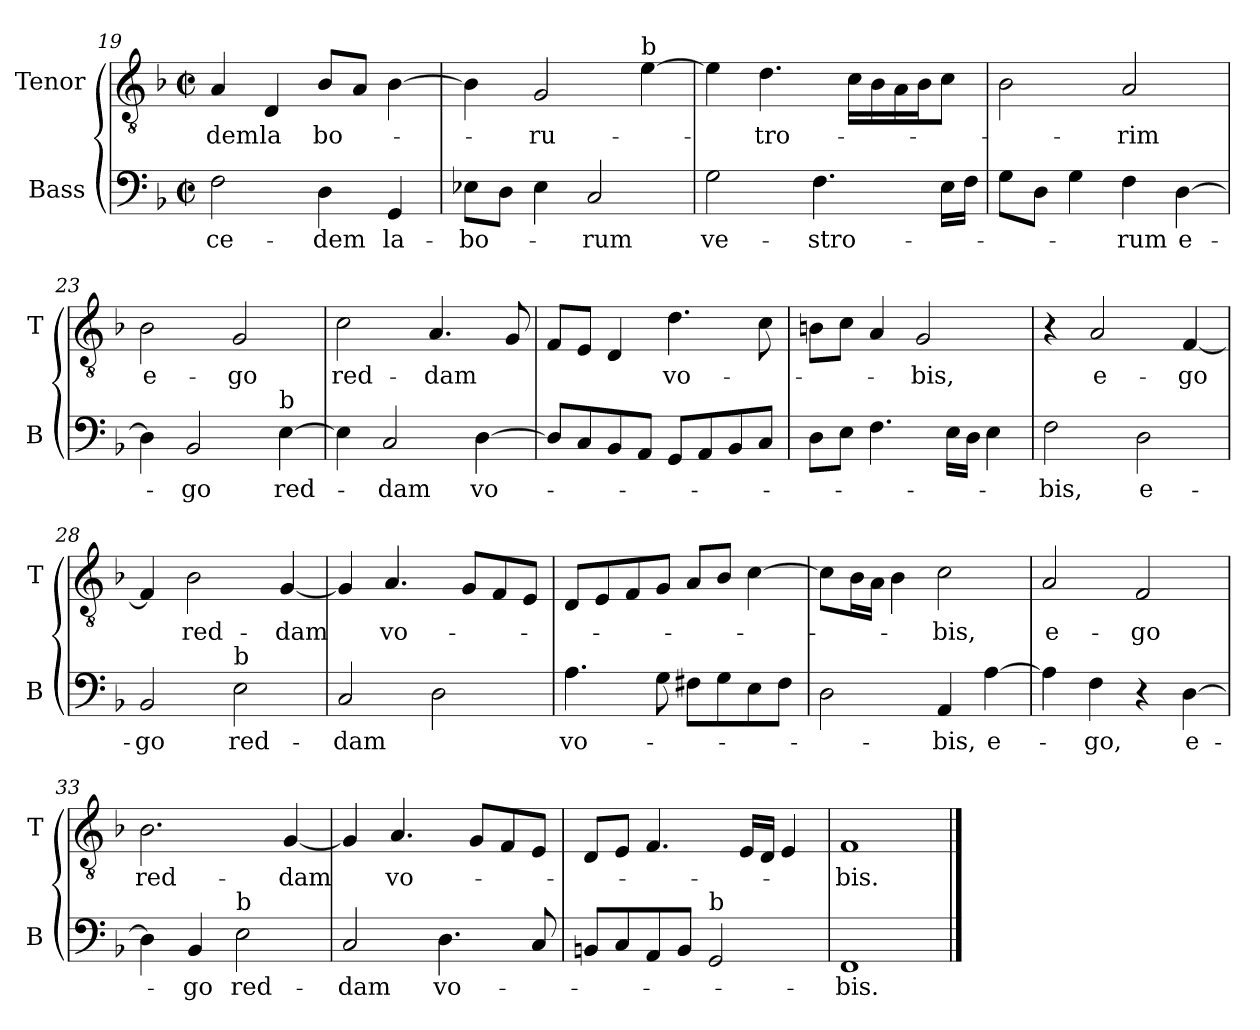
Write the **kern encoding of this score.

**kern	**text	**kern	**text
*part2	*part2	*part1	*part1
*staff2	*staff2	*staff1	*staff1
*I"Bass	*	*I"Tenor	*
*I'B	*	*I'T	*
*clefF4	*	*clefGv2	*
*k[b-]	*	*k[b-]	*
*F:	*	*F:	*
*M2/2	*	*M2/2	*
*met(c|)	*	*met(c|)	*
=19	=19	=19	=19
!	!LO:LY:b	!	!LO:LY:b
2F\	-ce-	4A/	-dem
!	!	!	!LO:LY:b
.	.	4D/	la
!	!LO:LY:b	!	!LO:LY:b
4D\	-dem	8B-/L	bo-
.	.	8A/J	.
!	!LO:LY:b	!	!
4GG/	la-	[4B-\	.
=20	=20	=20	=20
!	!LO:LY:b	!	!
8E-X\L	-bo-	4B-\]	.
8D\J	.	.	.
!	!	!	!LO:LY:b
4E-\	.	2G/	-ru-
!	!LO:LY:b	!	!
2C/	-rum	.	.
!	!	!LO:TX:a:t=b	!
.	.	[4e\	.
!!LO:PB:g=z
=21	=21	=21	=21
!	!LO:LY:b	!	!
2G\	ve-	4e\]	.
!	!	!	!LO:LY:b
.	.	4.d\	-tro-
!	!LO:LY:b	!	!
4.F\	-stro-	.	.
.	.	16c\LL	.
.	.	16B-\	.
.	.	16A\	.
.	.	16B-\J	.
16E\LL	.	8c\J	.
16F\JJ	.	.	.
=22	=22	=22	=22
8G\L	.	2B-\	.
8D\J	.	.	.
4G\	.	.	.
!	!LO:LY:b	!	!LO:LY:b
4F\	-rum	2A/	-rim
!	!LO:LY:b	!	!
[4D\	e-	.	.
=23	=23	=23	=23
!	!	!	!LO:LY:b
4D\]	.	2B-\	e-
!	!LO:LY:b	!	!
2BB-/	-go	.	.
!	!	!	!LO:LY:b
.	.	2G/	-go
!LO:TX:a:t=b	!	!	!
!	!LO:LY:b	!	!
[4E\	red-	.	.
=24	=24	=24	=24
!	!	!	!LO:LY:b
4E\]	.	2c\	red-
!	!LO:LY:b	!	!
2C/	-dam	.	.
!	!	!	!LO:LY:b
.	.	4.A/	-dam
!	!LO:LY:b	!	!
[4D\	vo-	.	.
.	.	8G/	.
!!LO:LB:g=z
=25	=25	=25	=25
8D/L]	.	8F/L	.
8C/	.	8E/J	.
8BB-/	.	4D/	.
8AA/J	.	.	.
!	!	!	!LO:LY:b
8GG/L	.	4.d\	vo-
8AA/	.	.	.
8BB-/	.	.	.
8C/J	.	8c\	.
=26	=26	=26	=26
8D\L	.	8Bn\L	.
8E\J	.	8c\J	.
4.F\	.	4A/	.
!	!	!	!LO:LY:b
.	.	2G/	-bis,
16E\LL	.	.	.
16D\JJ	.	.	.
4E\	.	.	.
=27	=27	=27	=27
!	!LO:LY:b	!	!
2F\	-bis,	4r	.
!	!	!	!LO:LY:b
.	.	2A/	e-
!	!LO:LY:b	!	!
2D\	e-	.	.
!	!	!	!LO:LY:b
.	.	[4F/	-go
=28	=28	=28	=28
!	!LO:LY:b	!	!
2BB-/	-go	4F/]	.
!	!	!	!LO:LY:b
.	.	2B-\	red-
!LO:TX:a:t=b	!	!	!
!	!LO:LY:b	!	!
2E\	red-	.	.
!	!	!	!LO:LY:b
.	.	[4G/	-dam
!!LO:LB:g=z
=29	=29	=29	=29
!	!LO:LY:b	!	!
2C/	-dam	4G/]	.
!	!	!	!LO:LY:b
.	.	4.A/	vo-
2D\	.	.	.
.	.	8G/L	.
.	.	8F/	.
.	.	8E/J	.
=30	=30	=30	=30
!	!LO:LY:b	!	!
4.A\	vo-	8D/L	.
.	.	8E/	.
.	.	8F/	.
8G\	.	8G/J	.
8F#X\L	.	8A/L	.
8G\	.	8B-/J	.
8E\	.	[4c\	.
8F#\J	.	.	.
=31	=31	=31	=31
2D\	.	8c\L]	.
.	.	16B-\L	.
.	.	16A\JJ	.
.	.	4B-\	.
!	!LO:LY:b	!	!LO:LY:b
4AA/	-bis,	2c\	-bis,
!	!LO:LY:b	!	!
[4A\	e-	.	.
=32	=32	=32	=32
!	!	!	!LO:LY:b
4A\]	.	2A/	e-
!	!LO:LY:b	!	!
4F\	-go,	.	.
!	!	!	!LO:LY:b
4r	.	2F/	-go
!	!LO:LY:b	!	!
[4D\	e-	.	.
!!LO:LB:g=z
=33	=33	=33	=33
!	!	!	!LO:LY:b
4D\]	.	2.B-\	red-
!	!LO:LY:b	!	!
4BB-/	-go	.	.
!LO:TX:a:t=b	!	!	!
!	!LO:LY:b	!	!
2E\	red-	.	.
!	!	!	!LO:LY:b
.	.	[4G/	-dam
=34	=34	=34	=34
!	!LO:LY:b	!	!
2C/	-dam	4G/]	.
!	!	!	!LO:LY:b
.	.	4.A/	vo-
!	!LO:LY:b	!	!
4.D\	vo-	.	.
.	.	8G/L	.
.	.	8F/	.
8C/	.	8E/J	.
=35	=35	=35	=35
8BBn/L	.	8D/L	.
8C/	.	8E/J	.
8AA/	.	4.F/	.
8BB/J	.	.	.
!LO:TX:a:t=b	!	!	!
2GG/	.	.	.
.	.	16E/LL	.
.	.	16D/JJ	.
.	.	4E/	.
=36	=36	=36	=36
!	!LO:LY:b	!	!LO:LY:b
1FF	-bis.	1F	-bis.
==	==	==	==
*-	*-	*-	*-
